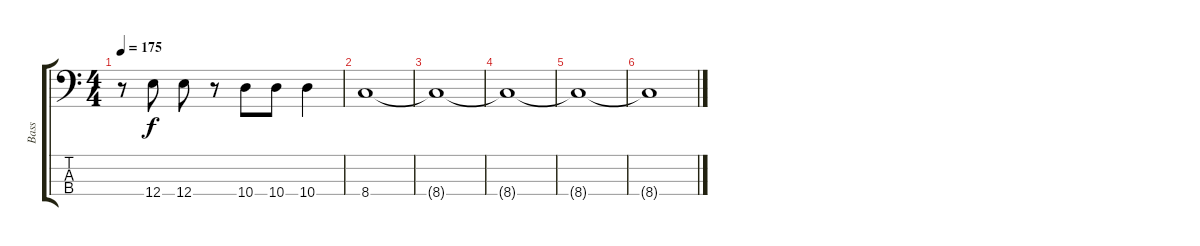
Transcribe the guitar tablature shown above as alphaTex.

\track ("Bass" "Bass") {mute instrument acousticbass}
\staff {score tabs}
\tuning (G2 D2 A1 E1) {hide}
\ts (4 4)
\tempo 175
\clef f4
\ks c
r.8{dy f} 12.4.8 12.4.8 r.8 10.4.8 10.4.8 10.4.4 |
8.4.1 |
8.4{t}.1 |
8.4{t}.1 |
8.4{t}.1 |
8.4{t}.1
